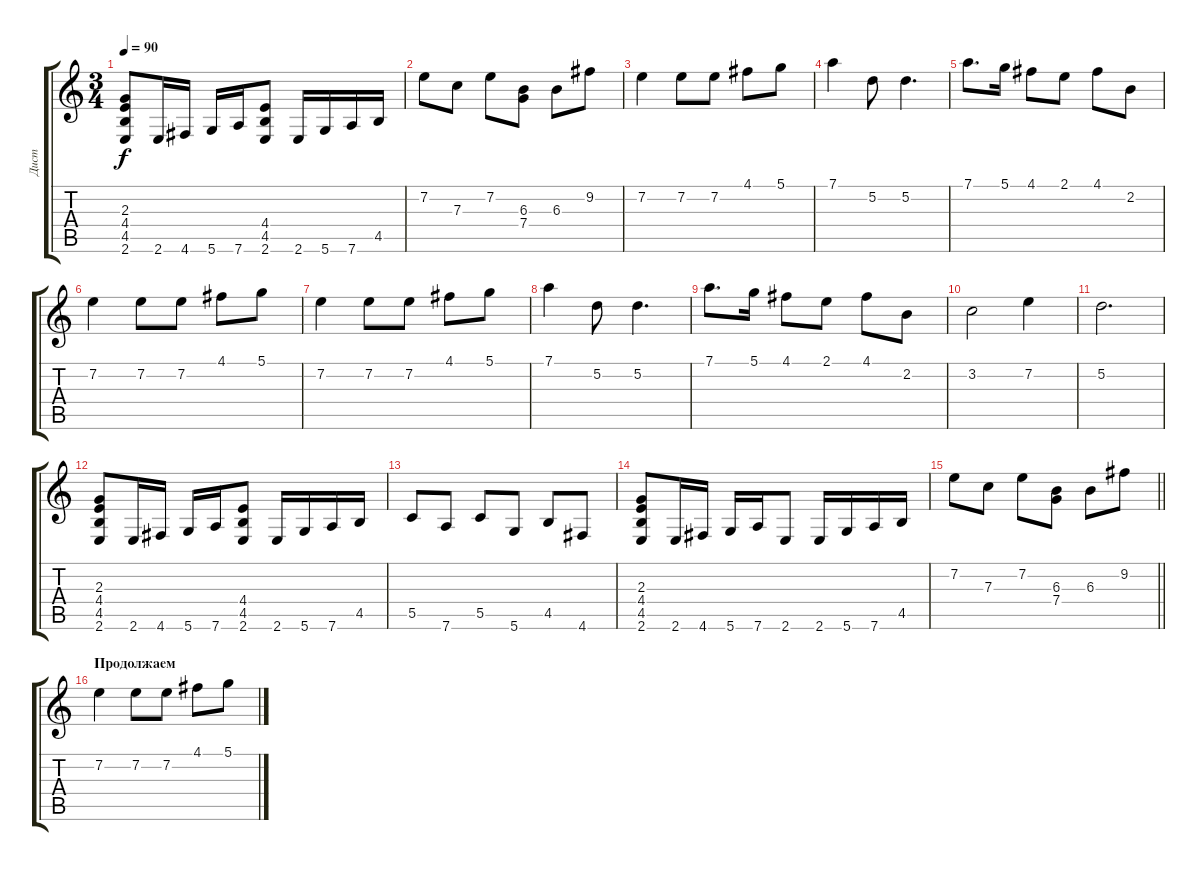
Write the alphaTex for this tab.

\track ("Дист" "Дист") {instrument distortionguitar}
\staff {score tabs}
\tuning (D4 A3 F3 C3 G2 D2) {hide}
\ts (3 4)
\tempo 90
\clef g2
\ks c
(2.3 4.4 4.5 2.6).8{dy f} 2.6.16 4.6.16 5.6.16 7.6.16 (4.4 4.5 2.6).8 2.6.16 5.6.16 7.6.16 4.5.16 |
7.2.8 7.3.8 7.2.8 (6.3 7.4).8 6.3.8 9.2.8 |
7.2.4 7.2.8 7.2.8 4.1.8 5.1.8 |
7.1.4 5.2.8 5.2.4{d} |
7.1.8{d} 5.1.16 4.1.8 2.1.8 4.1.8 2.2.8 |
7.2.4 7.2.8 7.2.8 4.1.8 5.1.8 |
7.2.4 7.2.8 7.2.8 4.1.8 5.1.8 |
7.1.4 5.2.8 5.2.4{d} |
7.1.8{d} 5.1.16 4.1.8 2.1.8 4.1.8 2.2.8 |
3.2.2 7.2.4 |
5.2.2{d} |
(2.3 4.4 4.5 2.6).8 2.6.16 4.6.16 5.6.16 7.6.16 (4.4 4.5 2.6).8 2.6.16 5.6.16 7.6.16 4.5.16 |
5.5.8 7.6.8 5.5.8 5.6.8 4.5.8 4.6.8 |
(2.3 4.4 4.5 2.6).8 2.6.16 4.6.16 5.6.16 7.6.16 2.6.8 2.6.16 5.6.16 7.6.16 4.5.16 |
\barLineRight lightlight
7.2.8 7.3.8 7.2.8 (6.3 7.4).8 6.3.8 9.2.8 |
\section ("" "Продолжаем")
7.2.4 7.2.8 7.2.8 4.1.8 5.1.8
